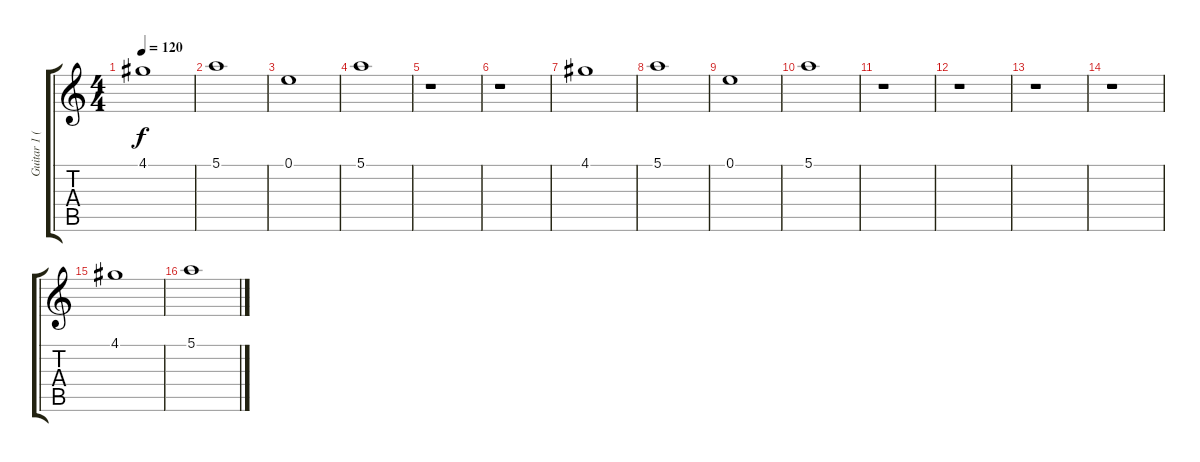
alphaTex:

\track ("Guitar 1 (Bod Dav)" "Guitar 1 (") {instrument distortionguitar}
\staff {score tabs}
\tuning (E4 B3 G3 D3 A2 E2) {hide}
\ts (4 4)
\tempo 120
\clef g2
\ks c
4.1.1{dy f} |
5.1.1 |
0.1.1 |
5.1.1 |
r.1 |
r.1 |
4.1.1 |
5.1.1 |
0.1.1 |
5.1.1 |
r.1 |
r.1 |
r.1 |
r.1 |
4.1.1 |
5.1.1
